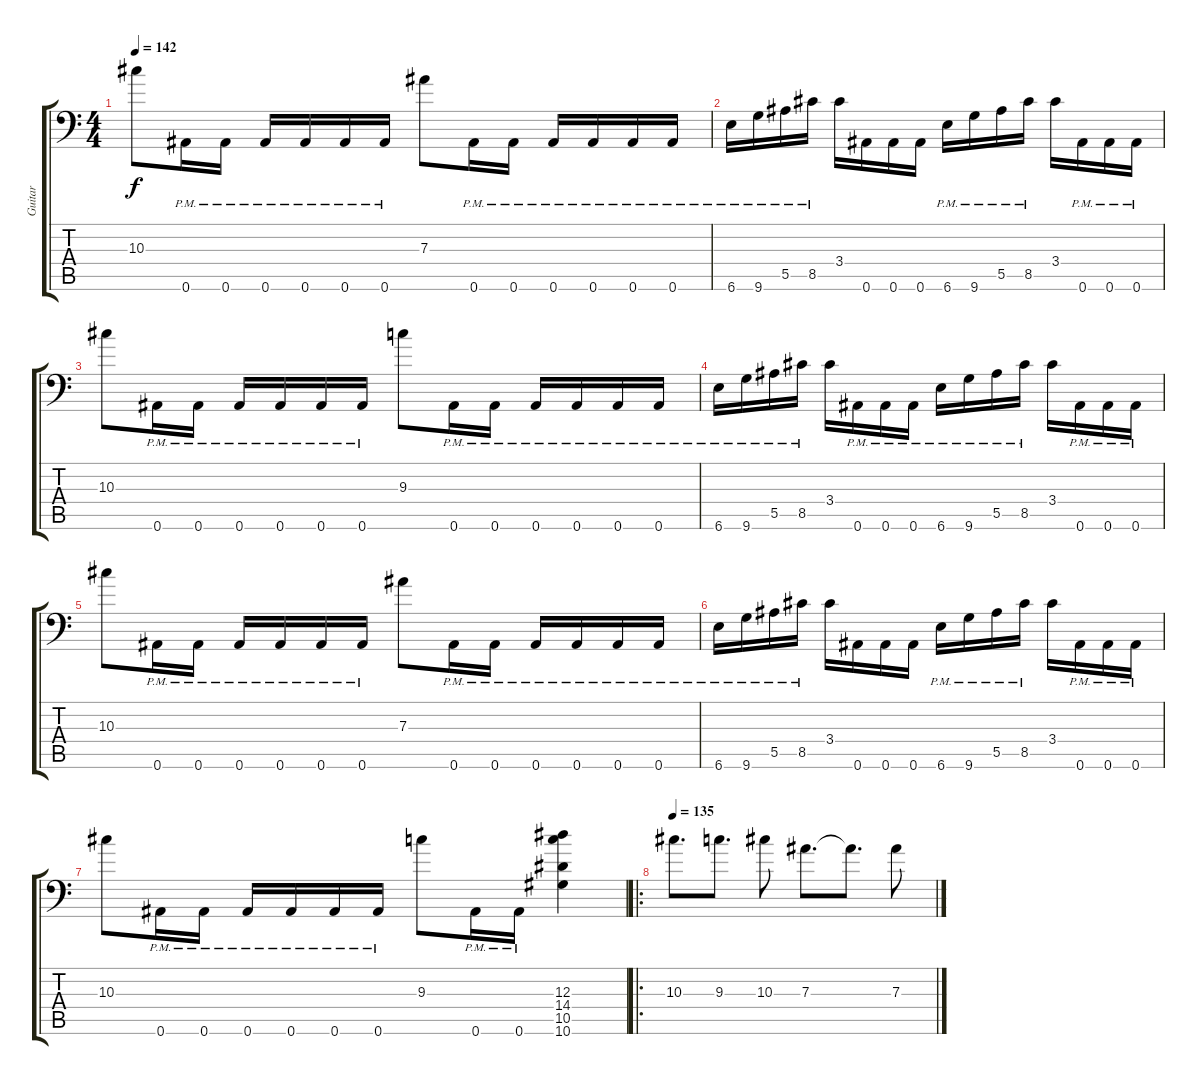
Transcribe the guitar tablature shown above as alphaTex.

\track ("Guitar " "Guitar ") {instrument distortionguitar}
\staff {score tabs}
\tuning (C4 G3 Eb3 Bb2 F2 Bb1) {hide}
\ts (4 4)
\tempo 142
\clef f4
\ks c
10.3.8{dy f} 0.6{pm}.16 0.6{pm}.16 0.6{pm}.16 0.6{pm}.16 0.6{pm}.16 0.6{pm}.16 7.3.8 0.6{pm}.16 0.6{pm}.16 0.6{pm}.16 0.6{pm}.16 0.6{pm}.16 0.6{pm}.16 |
6.6{pm}.16 9.6{pm}.16 5.5{pm}.16 8.5{pm}.16 3.4.16 0.6.16 0.6.16 0.6.16 6.6{pm}.16 9.6{pm}.16 5.5{pm}.16 8.5{pm}.16 3.4.16 0.6{pm}.16 0.6{pm}.16 0.6{pm}.16 |
10.3.8 0.6{pm}.16 0.6{pm}.16 0.6{pm}.16 0.6{pm}.16 0.6{pm}.16 0.6{pm}.16 9.3.8 0.6{pm}.16 0.6{pm}.16 0.6{pm}.16 0.6{pm}.16 0.6{pm}.16 0.6{pm}.16 |
6.6{pm}.16 9.6{pm}.16 5.5{pm}.16 8.5{pm}.16 3.4.16 0.6{pm}.16 0.6{pm}.16 0.6{pm}.16 6.6{pm}.16 9.6{pm}.16 5.5{pm}.16 8.5{pm}.16 3.4.16 0.6{pm}.16 0.6{pm}.16 0.6{pm}.16 |
10.3.8 0.6{pm}.16 0.6{pm}.16 0.6{pm}.16 0.6{pm}.16 0.6{pm}.16 0.6{pm}.16 7.3.8 0.6{pm}.16 0.6{pm}.16 0.6{pm}.16 0.6{pm}.16 0.6{pm}.16 0.6{pm}.16 |
6.6{pm}.16 9.6{pm}.16 5.5{pm}.16 8.5{pm}.16 3.4.16 0.6.16 0.6.16 0.6.16 6.6{pm}.16 9.6{pm}.16 5.5{pm}.16 8.5{pm}.16 3.4.16 0.6{pm}.16 0.6{pm}.16 0.6{pm}.16 |
10.3.8 0.6{pm}.16 0.6{pm}.16 0.6{pm}.16 0.6{pm}.16 0.6{pm}.16 0.6{pm}.16 9.3.8 0.6{pm}.16 0.6{pm}.16 (12.3 14.4 10.5 10.6).4 |
\ro
\tempo 135
10.3.8{d} 9.3.8{d} 10.3.8 7.3.8{d} 7.3{t}.8{d} 7.3.8
